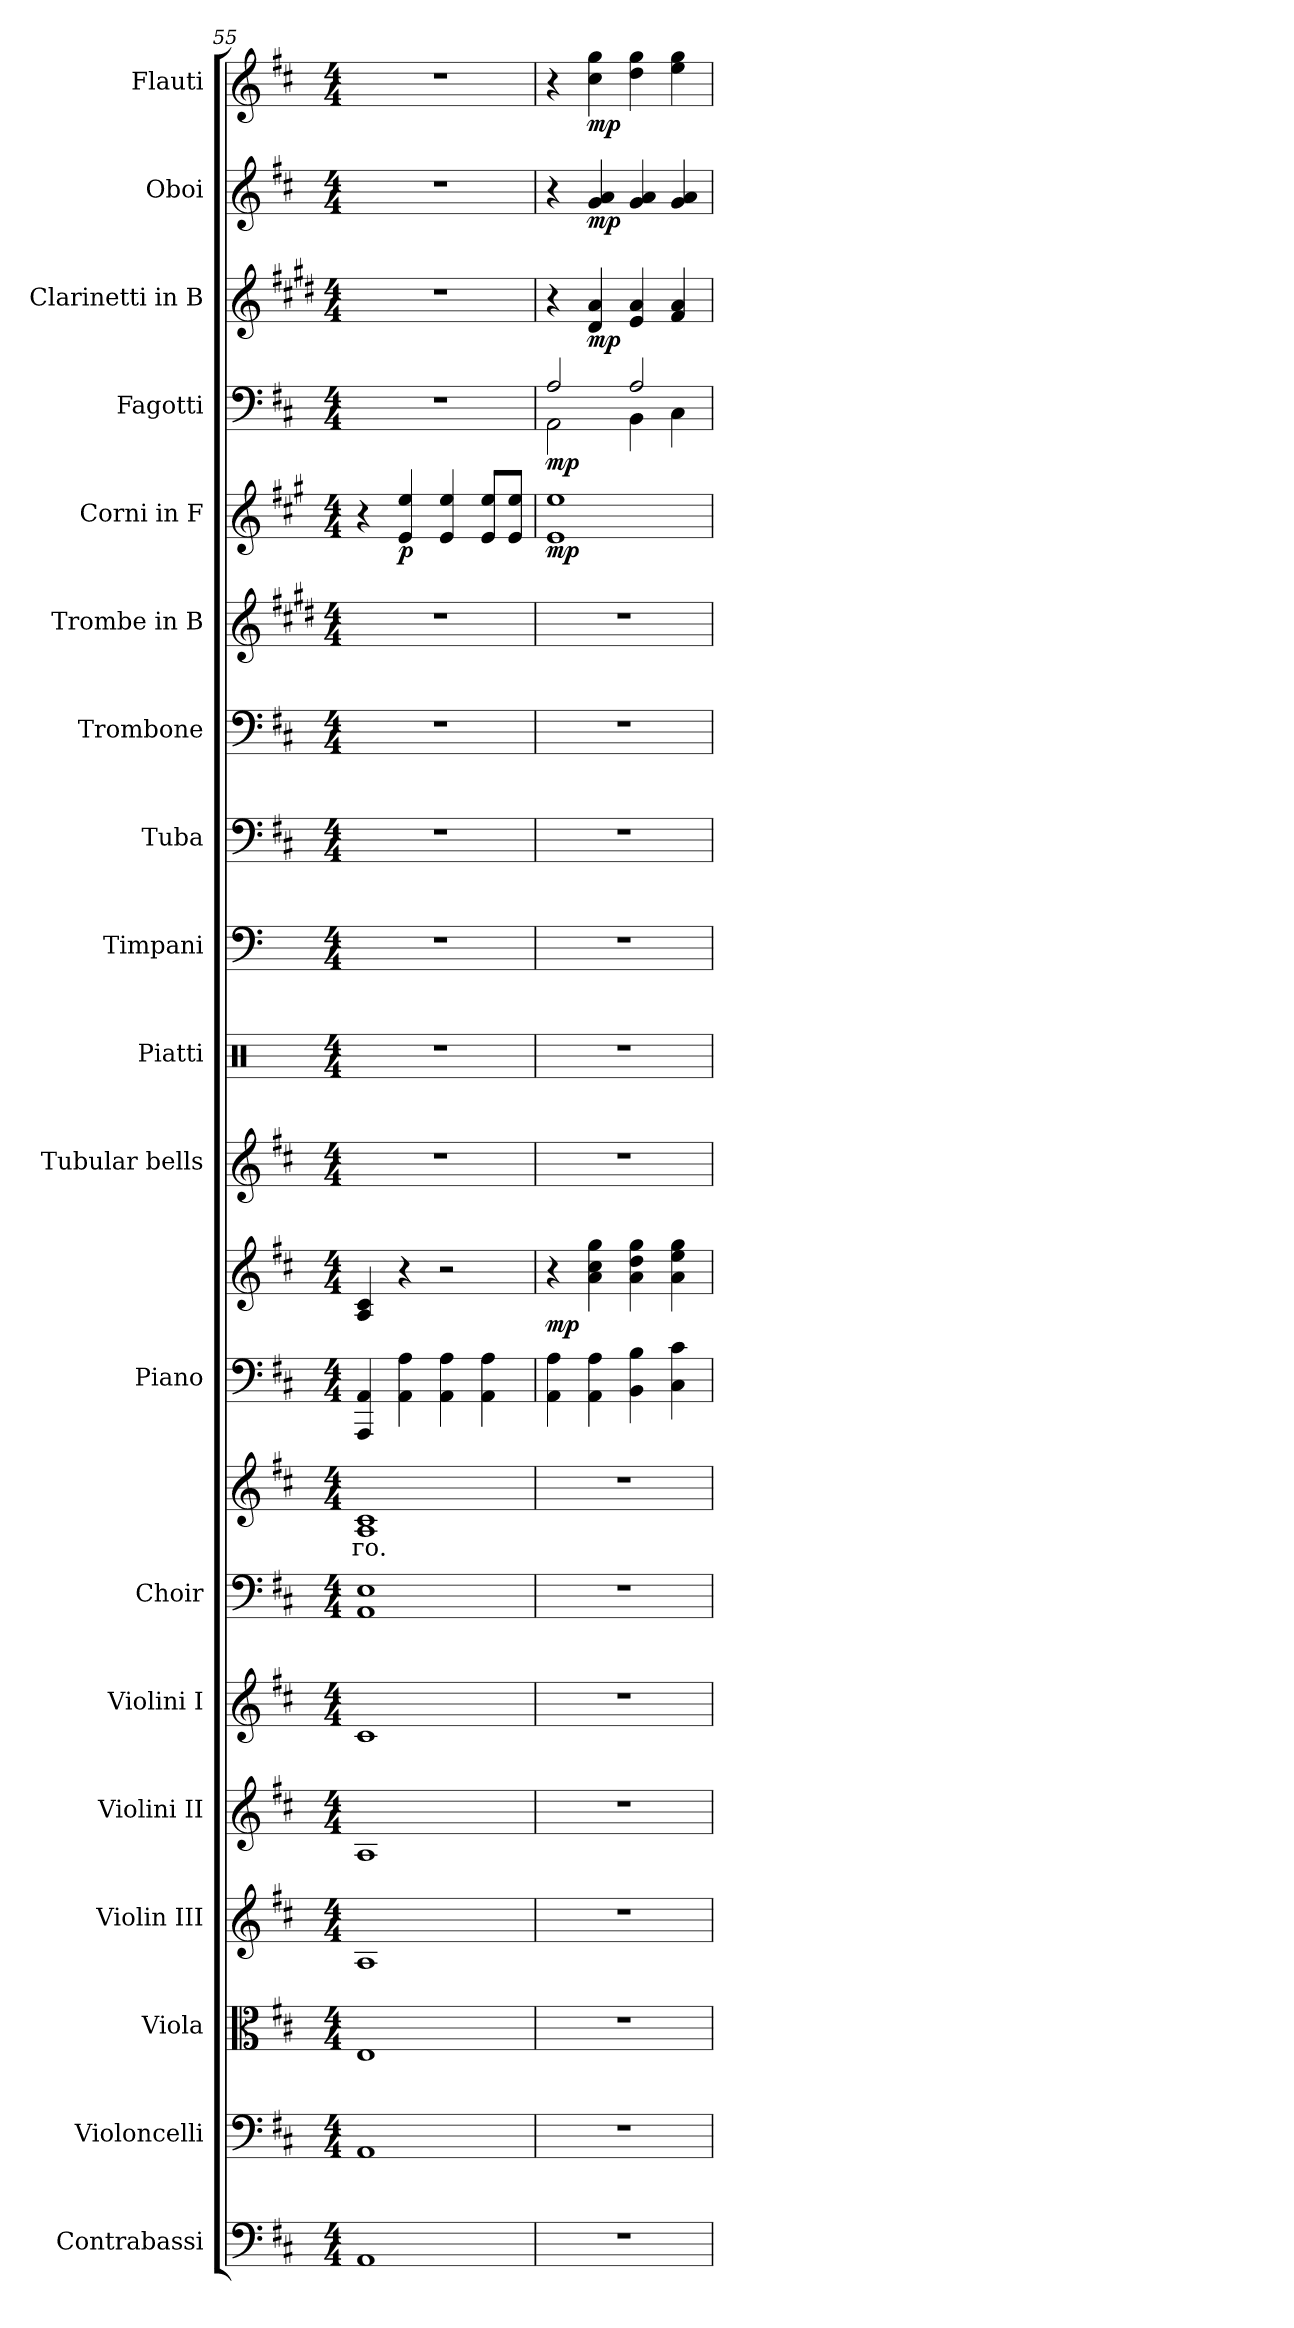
**kern	**kern	**kern	**kern	**kern	**kern	**kern	**kern	**text	**kern	**kern	**dynam	**kern	**kern	**kern	**kern	**kern	**kern	**kern	**dynam	**kern	**dynam	**kern	**dynam	**kern	**dynam	**kern	**dynam
*part19	*part18	*part17	*part16	*part15	*part14	*part13	*part13	*part13	*part12	*part12	*part12	*part11	*part10	*part9	*part8	*part7	*part6	*part5	*part5	*part4	*part4	*part3	*part3	*part2	*part2	*part1	*part1
*staff21	*staff20	*staff19	*staff18	*staff17	*staff16	*staff15	*staff14	*staff14	*staff13	*staff12	*staff12/13	*staff11	*staff10	*staff9	*staff8	*staff7	*staff6	*staff5	*staff5	*staff4	*staff4	*staff3	*staff3	*staff2	*staff2	*staff1	*staff1
*I"Contrabassi	*I"Violoncelli	*I"Viola	*I"Violin III	*I"Violini II	*I"Violini I	*I"Choir	*	*	*I"Piano	*	*	*I"Tubular bells	*I"Piatti	*I"Timpani	*I"Tuba	*I"Trombone	*I"Trombe in B	*I"Corni in F	*	*I"Fagotti	*	*I"Clarinetti in B	*	*I"Oboi	*	*I"Flauti	*
*	*	*	*I'Vln. II	*	*	*	*	*	*	*	*	*	*	*	*	*	*	*	*	*	*	*	*	*	*	*	*
*clefF4	*clefF4	*clefC3	*clefG2	*clefG2	*clefG2	*clefF4	*clefG2	*	*clefF4	*clefG2	*	*clefG2	*clefX	*clefF4	*clefF4	*clefF4	*clefG2	*clefG2	*	*clefF4	*	*clefG2	*	*clefG2	*	*clefG2	*
*ITrd7c12	*	*	*	*	*	*	*	*	*	*	*	*	*	*	*	*	*ITrd1c2	*ITrd4c7	*	*	*	*ITrd1c2	*	*	*	*	*
*k[f#c#]	*k[f#c#]	*k[f#c#]	*k[f#c#]	*k[f#c#]	*k[f#c#]	*k[f#c#]	*k[f#c#]	*	*k[f#c#]	*k[f#c#]	*	*k[f#c#]	*k[]	*k[]	*k[f#c#]	*k[f#c#]	*k[f#c#]	*k[f#c#]	*	*k[f#c#]	*	*k[f#c#]	*	*k[f#c#]	*	*k[f#c#]	*
*D:	*D:	*D:	*D:	*D:	*D:	*D:	*D:	*	*D:	*D:	*	*D:	*C:	*C:	*D:	*D:	*D:	*D:	*	*D:	*	*D:	*	*D:	*	*D:	*
*M4/4	*M4/4	*M4/4	*M4/4	*M4/4	*M4/4	*M4/4	*M4/4	*	*M4/4	*M4/4	*	*M4/4	*M4/4	*M4/4	*M4/4	*M4/4	*M4/4	*M4/4	*	*M4/4	*	*M4/4	*	*M4/4	*	*M4/4	*
=55	=55	=55	=55	=55	=55	=55	=55	=55	=55	=55	=55	=55	=55	=55	=55	=55	=55	=55	=55	=55	=55	=55	=55	=55	=55	=55	=55
*	*	*	*	*	*	*^	*^	*	*	*	*	*	*	*	*	*	*	*	*	*	*	*	*	*	*	*	*
!	!	!	!	!	!	!	!	!	!	!LO:LY:b:color=#000000	!	!	!	!	!	!	!	!	!	!	!	!	!	!	!	!	!	!	!
1AAAi	1AAi	1Ei	1Ai	1Ai	1c#i	1Ei	1AAi	1c#i	1Ai	го.	4AAAi/ 4AAi	4Ai/ 4c#i	.	1r	1r	1r	1r	1r	1r	4r	.	1r	.	1r	.	1r	.	1r	.
.	.	.	.	.	.	.	.	.	.	.	4AAi\ 4Ai	4r	.	.	.	.	.	.	.	4Ai/ 4ai	p	.	.	.	.	.	.	.	.
.	.	.	.	.	.	.	.	.	.	.	4AAi\ 4Ai	2r	.	.	.	.	.	.	.	4Ai/ 4ai	.	.	.	.	.	.	.	.	.
.	.	.	.	.	.	.	.	.	.	.	4AAi\ 4Ai	.	.	.	.	.	.	.	.	8Ai/ 8aiL	.	.	.	.	.	.	.	.	.
.	.	.	.	.	.	.	.	.	.	.	.	.	.	.	.	.	.	.	.	8Ai/ 8aiJ	.	.	.	.	.	.	.	.	.
*	*	*	*	*	*	*v	*v	*	*	*	*	*	*	*	*	*	*	*	*	*	*	*	*	*	*	*	*	*	*
*	*	*	*	*	*	*	*v	*v	*	*	*	*	*	*	*	*	*	*	*	*	*	*	*	*	*	*	*	*
=56	=56	=56	=56	=56	=56	=56	=56	=56	=56	=56	=56	=56	=56	=56	=56	=56	=56	=56	=56	=56	=56	=56	=56	=56	=56	=56	=56
*	*	*	*	*	*	*	*	*	*	*	*	*	*	*	*	*	*	*	*	*^	*	*	*	*	*	*	*
1r	1r	1r	1r	1r	1r	1r	1r	.	4AAi\ 4Ai	4r	mp	1r	1r	1r	1r	1r	1r	1Ai 1ai	mp	2Ai/	2AAi\	mp	4r	.	4r	.	4r	.
.	.	.	.	.	.	.	.	.	4AAi\ 4Ai	4ai\ 4cc#i 4ggi	.	.	.	.	.	.	.	.	.	.	.	.	4c#i/ 4gi	mp	4gi/ 4ai	mp	4cc#i\ 4ggi	mp
.	.	.	.	.	.	.	.	.	4BBi\ 4Bi	4ai\ 4ddi 4ggi	.	.	.	.	.	.	.	.	.	2Ai/	4BBi\	.	4di/ 4gi	.	4gi/ 4ai	.	4ddi\ 4ggi	.
.	.	.	.	.	.	.	.	.	4C#i\ 4c#i	4ai\ 4eei 4ggi	.	.	.	.	.	.	.	.	.	.	4C#i\	.	4ei/ 4gi	.	4gi/ 4ai	.	4eei\ 4ggi	.
*	*	*	*	*	*	*	*	*	*	*	*	*	*	*	*	*	*	*	*	*v	*v	*	*	*	*	*	*	*
=	=	=	=	=	=	=	=	=	=	=	=	=	=	=	=	=	=	=	=	=	=	=	=	=	=	=	=
*-	*-	*-	*-	*-	*-	*-	*-	*-	*-	*-	*-	*-	*-	*-	*-	*-	*-	*-	*-	*-	*-	*-	*-	*-	*-	*-	*-
